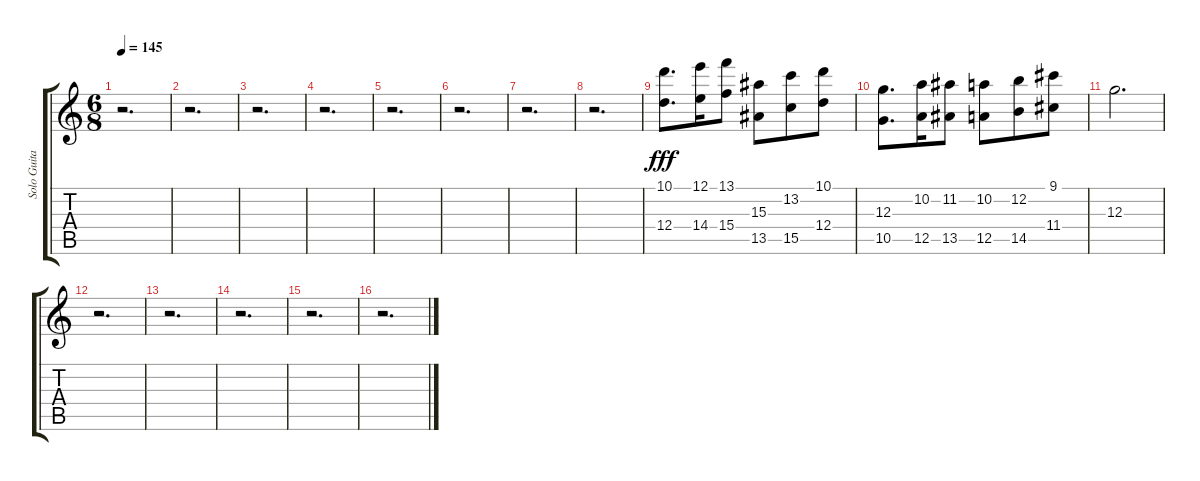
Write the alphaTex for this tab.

\track ("Solo Guitar" "Solo Guita") {instrument distortionguitar}
\staff {score tabs}
\tuning (E4 B3 G3 D3 A2 E2) {hide}
\ts (6 8)
\tempo 145
\clef g2
\ks c
r.2{d dy f} |
r.2{d} |
r.2{d} |
r.2{d} |
r.2{d} |
r.2{d} |
r.2{d} |
r.2{d} |
(10.1 12.4).8{d dy fff volume 13 balance 5} (12.1 14.4).16 (13.1 15.4).8 (15.3 13.5).8 (13.2 15.5).8 (10.1 12.4).8 |
(12.3 10.5).8{d} (10.2 12.5).16 (11.2 13.5).8 (10.2 12.5).8 (12.2 14.5).8 (9.1 11.4).8 |
12.3.2{d} |
r.2{d} |
r.2{d} |
r.2{d} |
r.2{d} |
r.2{d}
